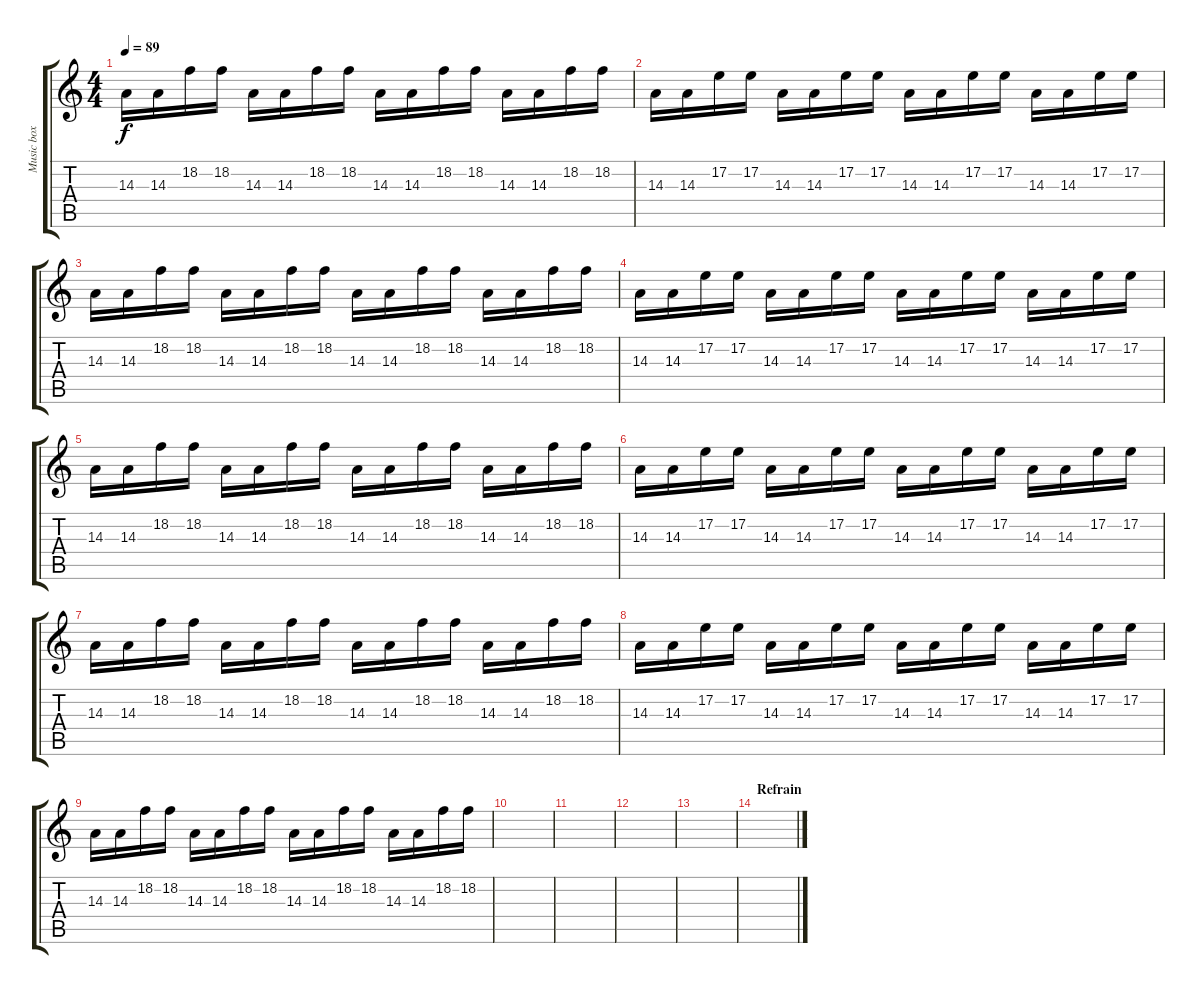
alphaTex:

\track ("Music box" "Music box") {instrument musicbox}
\staff {score tabs}
\tuning (E4 B3 G3 D3 A2 E2) {hide}
\ts (4 4)
\tempo 89
\clef g2
\ks c
14.3.16{dy f} 14.3.16 18.2.16 18.2.16 14.3.16 14.3.16 18.2.16 18.2.16 14.3.16 14.3.16 18.2.16 18.2.16 14.3.16 14.3.16 18.2.16 18.2.16 |
14.3.16 14.3.16 17.2.16 17.2.16 14.3.16 14.3.16 17.2.16 17.2.16 14.3.16 14.3.16 17.2.16 17.2.16 14.3.16 14.3.16 17.2.16 17.2.16 |
14.3.16 14.3.16 18.2.16 18.2.16 14.3.16 14.3.16 18.2.16 18.2.16 14.3.16 14.3.16 18.2.16 18.2.16 14.3.16 14.3.16 18.2.16 18.2.16 |
14.3.16 14.3.16 17.2.16 17.2.16 14.3.16 14.3.16 17.2.16 17.2.16 14.3.16 14.3.16 17.2.16 17.2.16 14.3.16 14.3.16 17.2.16 17.2.16 |
14.3.16 14.3.16 18.2.16 18.2.16 14.3.16 14.3.16 18.2.16 18.2.16 14.3.16 14.3.16 18.2.16 18.2.16 14.3.16 14.3.16 18.2.16 18.2.16 |
14.3.16{volume 5} 14.3.16 17.2.16 17.2.16 14.3.16 14.3.16 17.2.16 17.2.16 14.3.16 14.3.16 17.2.16 17.2.16 14.3.16 14.3.16 17.2.16 17.2.16 |
14.3.16 14.3.16 18.2.16 18.2.16 14.3.16 14.3.16 18.2.16 18.2.16 14.3.16 14.3.16 18.2.16 18.2.16 14.3.16 14.3.16 18.2.16 18.2.16 |
14.3.16 14.3.16 17.2.16 17.2.16 14.3.16 14.3.16 17.2.16 17.2.16 14.3.16 14.3.16 17.2.16 17.2.16 14.3.16 14.3.16 17.2.16 17.2.16 |
14.3.16 14.3.16 18.2.16 18.2.16 14.3.16 14.3.16 18.2.16 18.2.16 14.3.16 14.3.16 18.2.16 18.2.16 14.3.16 14.3.16 18.2.16 18.2.16 |
|
|
|
|
\section ("" "Refrain")
